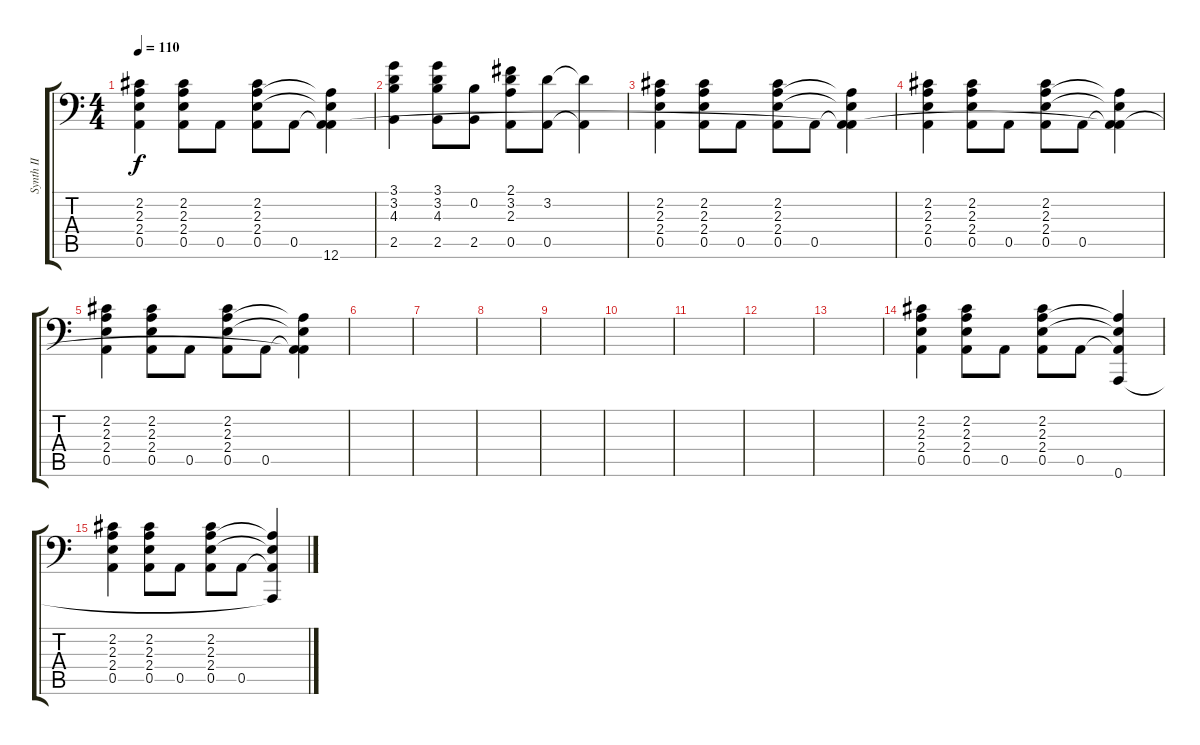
\track ("Synth II" "Synth II") {instrument electricpiano1}
\staff {score tabs}
\tuning (E4 B3 G3 D3 A2 A1) {hide}
\ts (4 4)
\tempo 110
\clef f4
\ks c
(2.2 2.3 2.4 0.5).4{dy f instrument acousticgrandpiano} (2.2 2.3 2.4 0.5).8 0.5.8 (2.2 2.3 2.4 0.5).8 0.5.8 (2.3{t} 2.4{t} 0.5{t} 12.6{t}).4 |
(3.1 3.2 4.3 2.5).4{instrument acousticgrandpiano} (3.1 3.2 4.3 2.5).8 (0.2 2.5).8 (2.1 3.2 2.3 0.5).8 (3.2 0.5).8 (3.2{t} 0.5{t}).4 |
(2.2 2.3 2.4 0.5).4{instrument acousticgrandpiano} (2.2 2.3 2.4 0.5).8 0.5.8 (2.2 2.3 2.4 0.5).8 0.5.8 (2.3{t} 2.4{t} 0.5{t} 12.6{t}).4 |
(2.2 2.3 2.4 0.5).4{instrument acousticgrandpiano} (2.2 2.3 2.4 0.5).8 0.5.8 (2.2 2.3 2.4 0.5).8 0.5.8 (2.3{t} 2.4{t} 0.5{t} 12.6{t}).4 |
(2.2 2.3 2.4 0.5).4{instrument acousticgrandpiano} (2.2 2.3 2.4 0.5).8 0.5.8 (2.2 2.3 2.4 0.5).8 0.5.8 (2.3{t} 2.4{t} 0.5{t} 12.6{t}).4 |
|
|
|
|
|
|
|
|
(2.2 2.3 2.4 0.5).4{balance 0 instrument acousticgrandpiano} (2.2 2.3 2.4 0.5).8 0.5.8 (2.2 2.3 2.4 0.5).8 0.5.8 (2.3{t} 2.4{t} 0.5{t} 0.6).4 |
(2.2 2.3 2.4 0.5).4{balance 0 instrument acousticgrandpiano} (2.2 2.3 2.4 0.5).8 0.5.8 (2.2 2.3 2.4 0.5).8 0.5.8 (2.3{t} 2.4{t} 0.5{t} 0.6{t}).4
